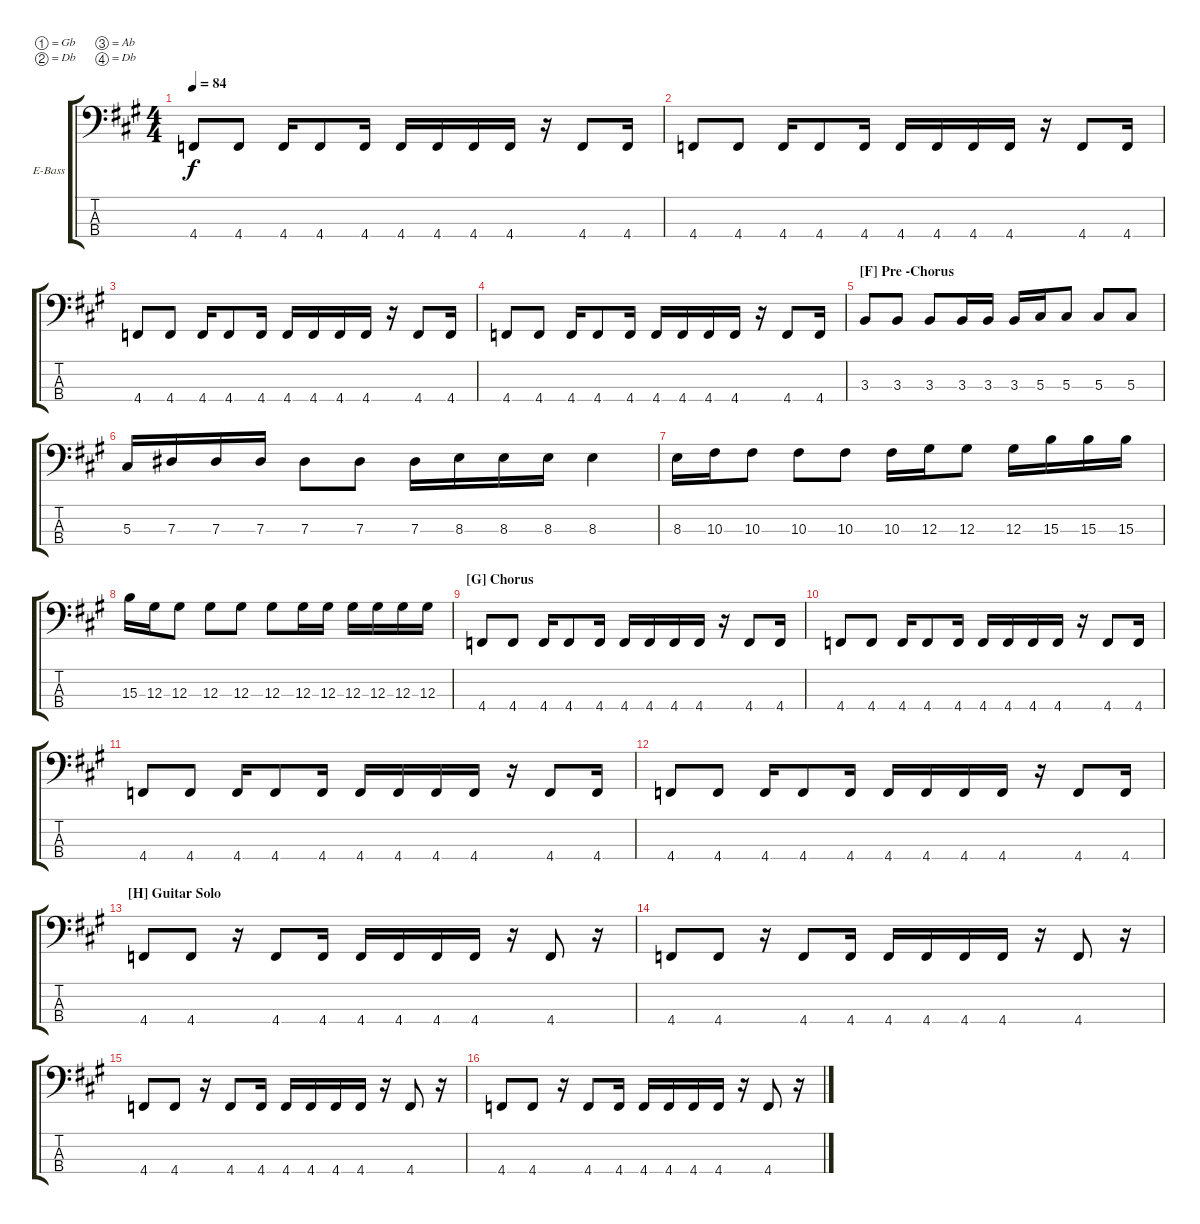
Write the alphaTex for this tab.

\defaultSystemsLayout 4
\bracketExtendMode groupsimilarinstruments
\firstSystemTrackNameOrientation horizontal
\otherSystemsTrackNameOrientation horizontal
\track ("Electric Bass" "E-Bass") {instrument electricbassfinger}
\staff {score tabs}
\tuning (Gb2 Db2 Ab1 Db1)
\ts (4 4)
\tempo 84
\clef f4
\scale
1.07062
\ks a
4.4.8{dy f} 4.4.8 4.4.16 4.4.8 4.4.16 4.4.16 4.4.16 4.4.16 4.4.16 r.16 4.4.8 4.4.16 |
\scale
0.929382 4.4.8 4.4.8 4.4.16 4.4.8 4.4.16 4.4.16 4.4.16 4.4.16 4.4.16 r.16 4.4.8 4.4.16 |
\scale
1.07062 4.4.8 4.4.8 4.4.16 4.4.8 4.4.16 4.4.16 4.4.16 4.4.16 4.4.16 r.16 4.4.8 4.4.16 |
\scale
0.929382 4.4.8 4.4.8 4.4.16 4.4.8 4.4.16 4.4.16 4.4.16 4.4.16 4.4.16 r.16 4.4.8 4.4.16 |
\section ("F" "Pre -Chorus")
\scale
1.07062 3.3.8 3.3.8 3.3.8 3.3.16 3.3.16 3.3.16 5.3.16 5.3.8 5.3.8 5.3.8 |
\scale
0.929382 5.3.16 7.3.16 7.3.16 7.3.16 7.3.8 7.3.8 7.3.16 8.3.16 8.3.16 8.3.16 8.3.4 |
\scale
1.07062 8.3.16 10.3.16 10.3.8 10.3.8 10.3.8 10.3.16 12.3.16 12.3.8 12.3.16 15.3.16 15.3.16 15.3.16 |
\scale
0.929382 15.3.16 12.3.16 12.3.8 12.3.8 12.3.8 12.3.8 12.3.16 12.3.16 12.3.16 12.3.16 12.3.16 12.3.16 |
\section ("G" "Chorus")
\scale
1.07062 4.4.8 4.4.8 4.4.16 4.4.8 4.4.16 4.4.16 4.4.16 4.4.16 4.4.16 r.16 4.4.8 4.4.16 |
\scale
0.929382 4.4.8 4.4.8 4.4.16 4.4.8 4.4.16 4.4.16 4.4.16 4.4.16 4.4.16 r.16 4.4.8 4.4.16 |
\scale
1.07062 4.4.8 4.4.8 4.4.16 4.4.8 4.4.16 4.4.16 4.4.16 4.4.16 4.4.16 r.16 4.4.8 4.4.16 |
\scale
0.929382 4.4.8 4.4.8 4.4.16 4.4.8 4.4.16 4.4.16 4.4.16 4.4.16 4.4.16 r.16 4.4.8 4.4.16 |
\section ("H" "Guitar Solo")
\scale
1.07062 4.4.8 4.4.8 r.16 4.4.8 4.4.16 4.4.16 4.4.16 4.4.16 4.4.16 r.16 4.4.8 r.16 |
\scale
0.929382 4.4.8 4.4.8 r.16 4.4.8 4.4.16 4.4.16 4.4.16 4.4.16 4.4.16 r.16 4.4.8 r.16 |
\scale
1.07062 4.4.8 4.4.8 r.16 4.4.8 4.4.16 4.4.16 4.4.16 4.4.16 4.4.16 r.16 4.4.8 r.16 |
\scale
0.929382 4.4.8 4.4.8 r.16 4.4.8 4.4.16 4.4.16 4.4.16 4.4.16 4.4.16 r.16 4.4.8 r.16
